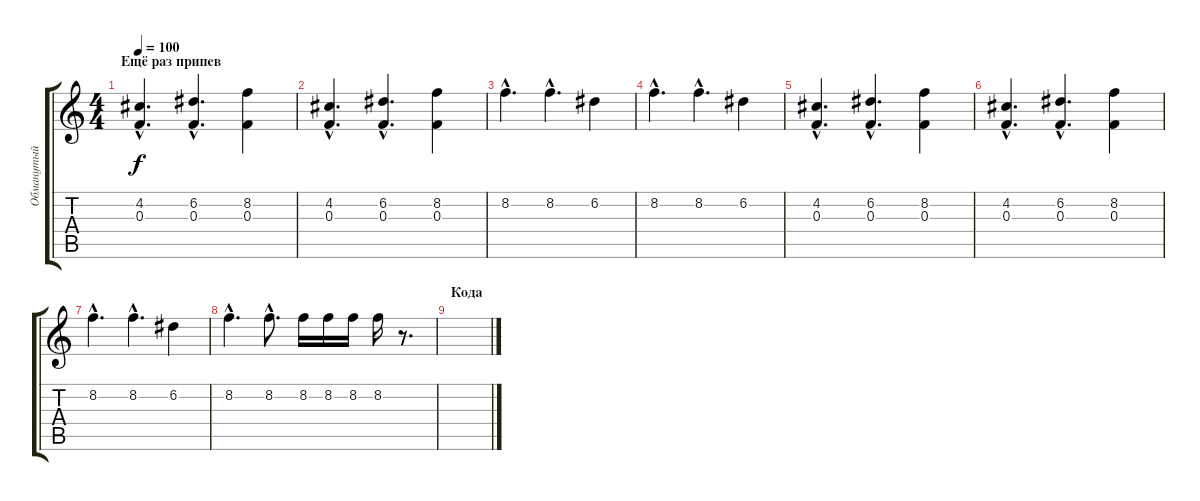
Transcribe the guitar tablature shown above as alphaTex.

\track ("Обманутый Митя" "Обманутый ") {instrument electricguitarclean}
\staff {score tabs}
\tuning (D4 A3 F3 C3 G2 D2) {hide}
\ts (4 4)
\section ("" "Ещё раз припев")
\tempo 100
\clef g2
\ks c
(4.2{hac} 0.3{hac}).4{d dy f} (6.2{hac} 0.3{hac}).4{d} (8.2 0.3).4 |
(4.2{hac} 0.3{hac}).4{d} (6.2{hac} 0.3{hac}).4{d} (8.2 0.3).4 |
8.2{hac}.4{d} 8.2{hac}.4{d} 6.2.4 |
8.2{hac}.4{d} 8.2{hac}.4{d} 6.2.4 |
(4.2{hac} 0.3{hac}).4{d} (6.2{hac} 0.3{hac}).4{d} (8.2 0.3).4 |
(4.2{hac} 0.3{hac}).4{d} (6.2{hac} 0.3{hac}).4{d} (8.2 0.3).4 |
8.2{hac}.4{d} 8.2{hac}.4{d} 6.2.4 |
8.2{hac}.4{d} 8.2{hac}.8{d} 8.2.16 8.2.16 8.2.16 8.2.16 r.8{d} |
\section ("" "Кода")
